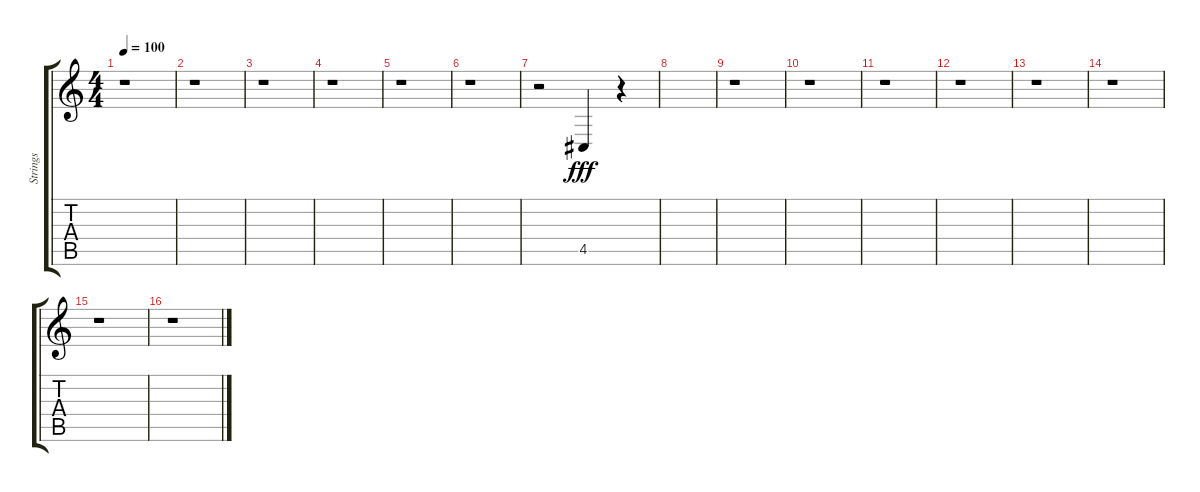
\track ("Strings" "Strings") {instrument stringensemble1}
\staff {score tabs}
\tuning (E4 B3 G3 D3 A2 E2) {hide}
\ts (4 4)
\tempo 100
\clef g2
\ks c
r.1{dy fff} |
r.1 |
r.1 |
r.1 |
r.1 |
r.1 |
r.2 4.5.4 r.4 |
|
r.1 |
r.1 |
r.1 |
r.1 |
r.1 |
r.1 |
r.1 |
r.1
